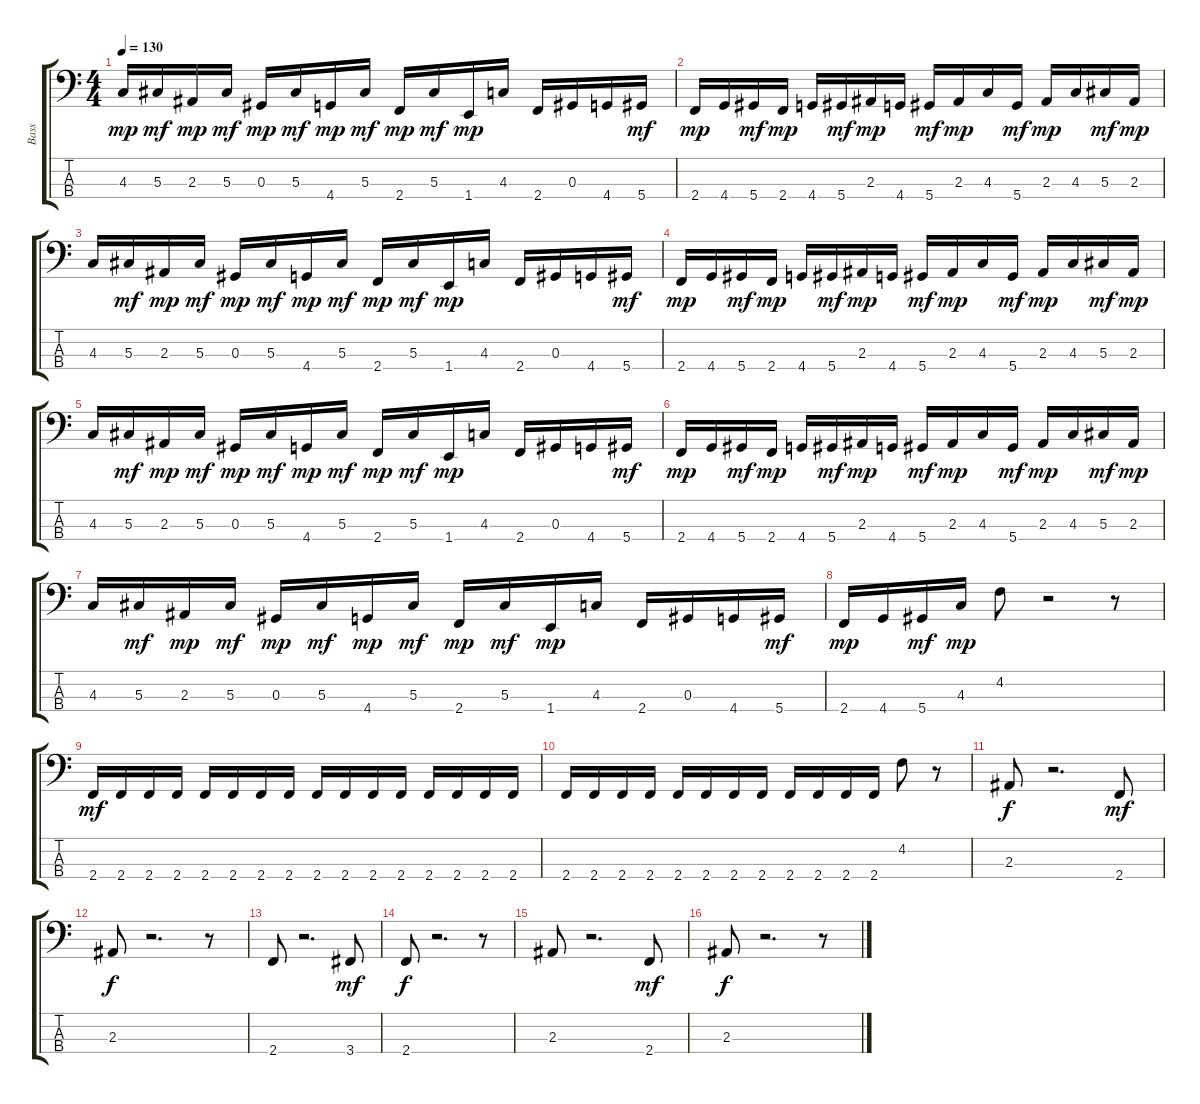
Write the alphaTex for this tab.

\track ("Bass" "Bass") {instrument electricbasspick}
\staff {score tabs}
\tuning (Gb2 Db2 Ab1 Eb1) {hide}
\ts (4 4)
\tempo 130
\clef f4
\ks c
4.3.16{dy mp} 5.3.16{dy mf} 2.3.16{dy mp} 5.3.16{dy mf} 0.3.16{dy mp} 5.3.16{dy mf} 4.4.16{dy mp} 5.3.16{dy mf} 2.4.16{dy mp} 5.3.16{dy mf} 1.4.16{dy mp} 4.3.16 2.4.16 0.3.16 4.4.16 5.4.16{dy mf} |
2.4.16{dy mp} 4.4.16 5.4.16{dy mf} 2.4.16{dy mp} 4.4.16 5.4.16{dy mf} 2.3.16{dy mp} 4.4.16 5.4.16{dy mf} 2.3.16{dy mp} 4.3.16 5.4.16{dy mf} 2.3.16{dy mp} 4.3.16 5.3.16{dy mf} 2.3.16{dy mp} |
4.3.16 5.3.16{dy mf} 2.3.16{dy mp} 5.3.16{dy mf} 0.3.16{dy mp} 5.3.16{dy mf} 4.4.16{dy mp} 5.3.16{dy mf} 2.4.16{dy mp} 5.3.16{dy mf} 1.4.16{dy mp} 4.3.16 2.4.16 0.3.16 4.4.16 5.4.16{dy mf} |
2.4.16{dy mp} 4.4.16 5.4.16{dy mf} 2.4.16{dy mp} 4.4.16 5.4.16{dy mf} 2.3.16{dy mp} 4.4.16 5.4.16{dy mf} 2.3.16{dy mp} 4.3.16 5.4.16{dy mf} 2.3.16{dy mp} 4.3.16 5.3.16{dy mf} 2.3.16{dy mp} |
4.3.16 5.3.16{dy mf} 2.3.16{dy mp} 5.3.16{dy mf} 0.3.16{dy mp} 5.3.16{dy mf} 4.4.16{dy mp} 5.3.16{dy mf} 2.4.16{dy mp} 5.3.16{dy mf} 1.4.16{dy mp} 4.3.16 2.4.16 0.3.16 4.4.16 5.4.16{dy mf} |
2.4.16{dy mp} 4.4.16 5.4.16{dy mf} 2.4.16{dy mp} 4.4.16 5.4.16{dy mf} 2.3.16{dy mp} 4.4.16 5.4.16{dy mf} 2.3.16{dy mp} 4.3.16 5.4.16{dy mf} 2.3.16{dy mp} 4.3.16 5.3.16{dy mf} 2.3.16{dy mp} |
4.3.16 5.3.16{dy mf} 2.3.16{dy mp} 5.3.16{dy mf} 0.3.16{dy mp} 5.3.16{dy mf} 4.4.16{dy mp} 5.3.16{dy mf} 2.4.16{dy mp} 5.3.16{dy mf} 1.4.16{dy mp} 4.3.16 2.4.16 0.3.16 4.4.16 5.4.16{dy mf} |
2.4.16{dy mp} 4.4.16 5.4.16{dy mf} 4.3.16{dy mp} 4.2.8 r.2 r.8 |
2.4.16{dy mf} 2.4.16 2.4.16 2.4.16 2.4.16 2.4.16 2.4.16 2.4.16 2.4.16 2.4.16 2.4.16 2.4.16 2.4.16 2.4.16 2.4.16 2.4.16 |
2.4.16 2.4.16 2.4.16 2.4.16 2.4.16 2.4.16 2.4.16 2.4.16 2.4.16 2.4.16 2.4.16 2.4.16 4.2.8 r.8 |
2.3.8{dy f} r.2{d} 2.4.8{dy mf} |
2.3.8{dy f} r.2{d} r.8 |
2.4.8 r.2{d} 3.4.8{dy mf} |
2.4.8{dy f} r.2{d} r.8 |
2.3.8 r.2{d} 2.4.8{dy mf} |
2.3.8{dy f} r.2{d} r.8
